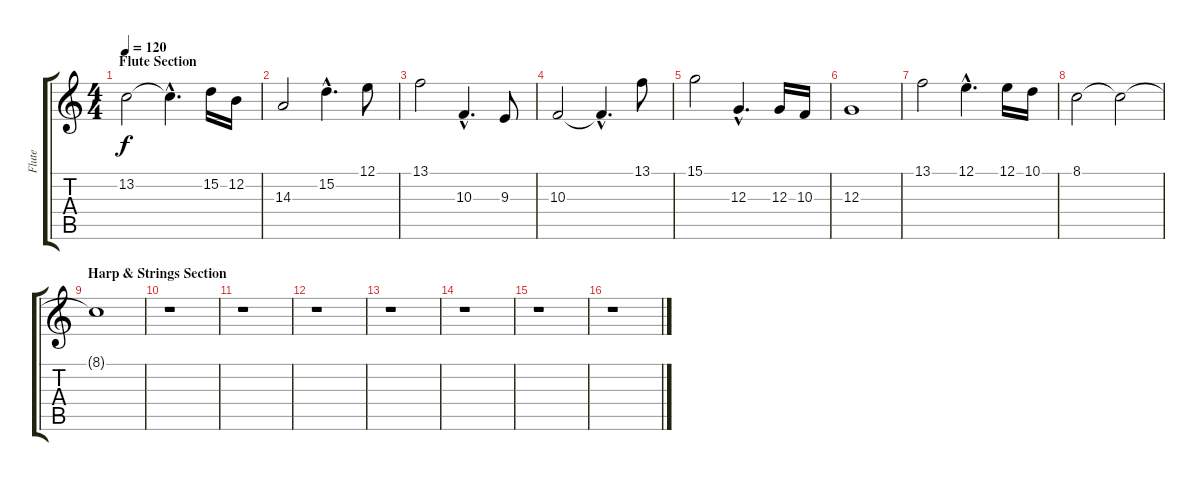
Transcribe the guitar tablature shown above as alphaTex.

\track ("Flute" "Flute") {instrument flute}
\staff {score tabs}
\tuning (E4 B3 G3 D3 A2 E2) {hide}
\ts (4 4)
\section ("" "Flute Section")
\tempo 120
\clef g2
\ks c
13.2.2{dy f} 13.2{hac t}.4{d} 15.2.16 12.2.16 |
14.3.2 15.2{hac}.4{d} 12.1.8 |
13.1.2 10.3{hac}.4{d} 9.3.8 |
10.3.2 10.3{hac t}.4{d} 13.1.8 |
15.1.2 12.3{hac}.4{d} 12.3.16 10.3.16 |
12.3.1 |
13.1.2 12.1{hac}.4{d} 12.1.16 10.1.16 |
8.1.2 8.1{t}.2{volume 0} |
\section ("" "Harp & Strings Section")
8.1{t}.1 |
r.1 |
r.1 |
r.1 |
r.1 |
r.1 |
r.1 |
r.1
